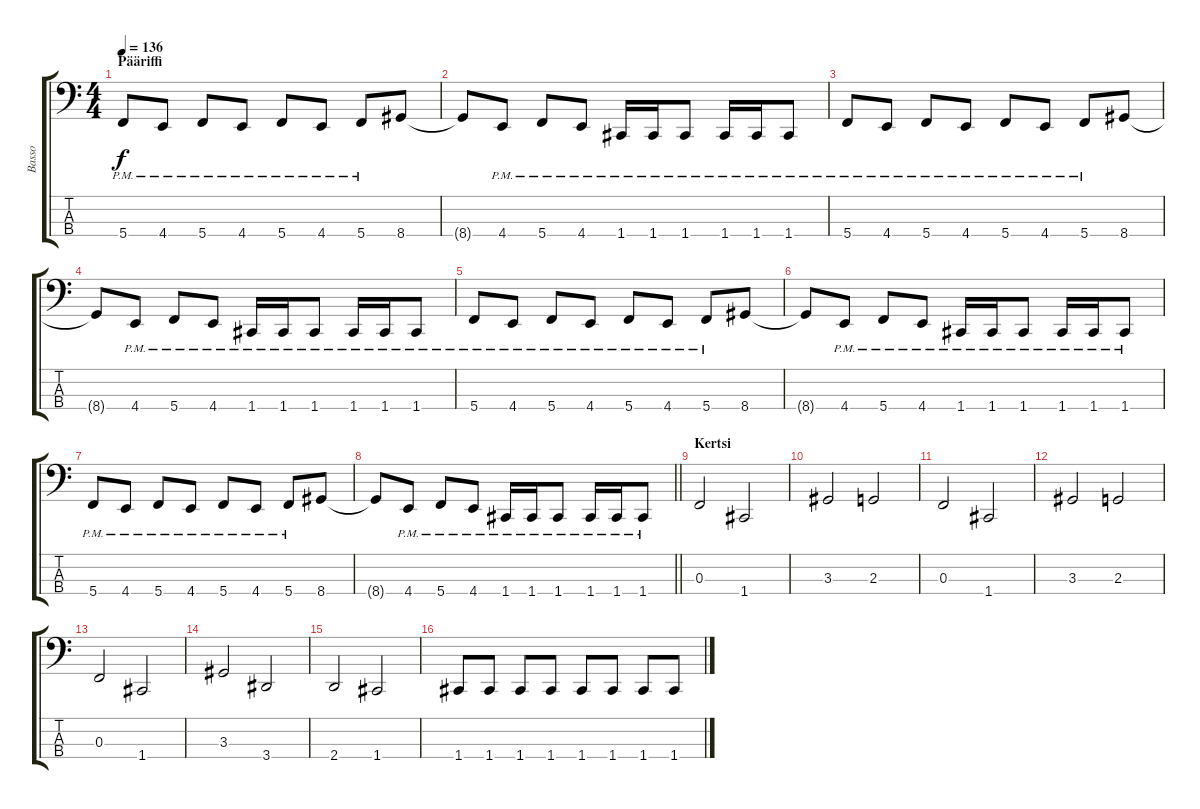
\track ("Basso" "Basso") {instrument electricbassfinger}
\staff {score tabs}
\tuning (Eb2 Bb1 F1 C1) {hide}
\ts (4 4)
\section ("" "Pääriffi")
\tempo 136
\clef f4
\ks c
5.4{pm}.8{dy f} 4.4{pm}.8 5.4{pm}.8 4.4{pm}.8 5.4{pm}.8 4.4{pm}.8 5.4{pm}.8 8.4.8 |
8.4{t}.8 4.4{pm}.8 5.4{pm}.8 4.4{pm}.8 1.4{pm}.16 1.4{pm}.16 1.4{pm}.8 1.4{pm}.16 1.4{pm}.16 1.4{pm}.8 |
5.4{pm}.8 4.4{pm}.8 5.4{pm}.8 4.4{pm}.8 5.4{pm}.8 4.4{pm}.8 5.4{pm}.8 8.4.8 |
8.4{t}.8 4.4{pm}.8 5.4{pm}.8 4.4{pm}.8 1.4{pm}.16 1.4{pm}.16 1.4{pm}.8 1.4{pm}.16 1.4{pm}.16 1.4{pm}.8 |
5.4{pm}.8 4.4{pm}.8 5.4{pm}.8 4.4{pm}.8 5.4{pm}.8 4.4{pm}.8 5.4{pm}.8 8.4.8 |
8.4{t}.8 4.4{pm}.8 5.4{pm}.8 4.4{pm}.8 1.4{pm}.16 1.4{pm}.16 1.4{pm}.8 1.4{pm}.16 1.4{pm}.16 1.4{pm}.8 |
5.4{pm}.8 4.4{pm}.8 5.4{pm}.8 4.4{pm}.8 5.4{pm}.8 4.4{pm}.8 5.4{pm}.8 8.4.8 |
\barLineRight lightlight
8.4{t}.8 4.4{pm}.8 5.4{pm}.8 4.4{pm}.8 1.4{pm}.16 1.4{pm}.16 1.4{pm}.8 1.4{pm}.16 1.4{pm}.16 1.4{pm}.8 |
\section ("" "Kertsi")
0.3.2 1.4.2 |
3.3.2 2.3.2 |
0.3.2 1.4.2 |
3.3.2 2.3.2 |
0.3.2 1.4.2 |
3.3.2 3.4.2 |
2.4.2 1.4.2 |
1.4.8 1.4.8 1.4.8 1.4.8 1.4.8 1.4.8 1.4.8 1.4.8
